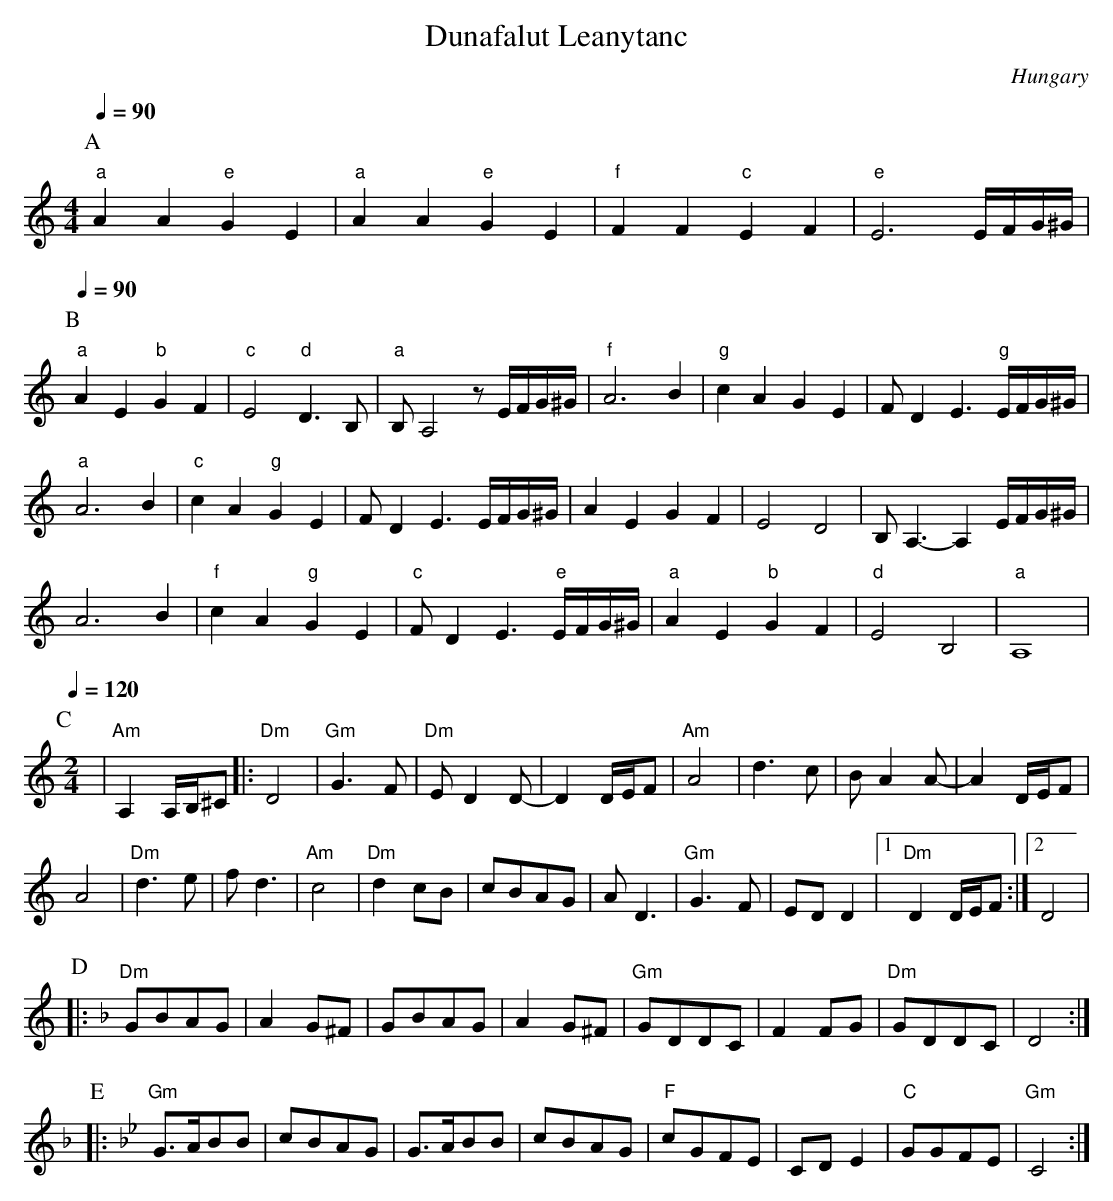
X:1
T: Dunafalut Leanytanc
O: Hungary
M: 4/4
L: 1/8
K: Am
P:A
Q:1/4=90
  "a" A2 A2 "e" G2 E2    |"a" A2 A2 "e" G2 E2   |\
  "f" F2 F2 "c" E2 F2    |"e" E6 E/F/G/^G/      |
P:B
Q:1/4=90
  "a" A2 E2 "b" G2 F2    |"c"  E4   "d"  D3B,   |\
  "a" B,A,4 z E/F/G/^G/  | "f"   A6B2           |\
  "g" c2 A2     G2 E2    | FD2E3 "g" E/F/G/^G/  |
  "a"     A6B2           |"c"  c2A2 "g" G2E2    |\
  FD2E3 E/F/G/^G/        |A2E2 G2F2             |\
  E4D4                   |B,A,3 -A,2 E/F/G/^G/  |
  A6B2                   |"f" c2A2  "g" G2E2    |\
  "c" FD2E3 "e" E/F/G/^G/|"a" A2E2  "b" G2F2    |\
  "d" E4B,4              |"a" A,8               |
P:C
Q:1/4=120
M:2/4
L:1/8
|"Am"A,2 A,/B,/^C\
|:"Dm"D4                 | "Gm"G3F              |\
  "Dm"ED2D-              | D2D/E/F              |\
  "Am" A4                | d3c                  |\
  BA2A-                  |A2D/E/F               |
  A4                     | "Dm"d3e              |\
  fd3                    |"Am"c4                |\
  "Dm" d2cB              | cBAG                 |\
  AD3                    |"Gm"G3 F              |\
  EDD2                   |[1 "Dm"D2 D/E/F       :|[2D4|
P:D
K:Dm
|:"Dm"GBAG               |A2G^F                 |\
  GBAG                   |A2G^F                 |\
  "Gm"GDDC               |F2FG                  |\
  "Dm"GDDC               |D4                    :|
P:E
K:Gm
|:"Gm"G>ABB              |cBAG                  |\
  G>ABB                  |cBAG                  |\
  "F"cGFE                |CDE2                  |\
  "C"GGFE                |"Gm"C4                :|
